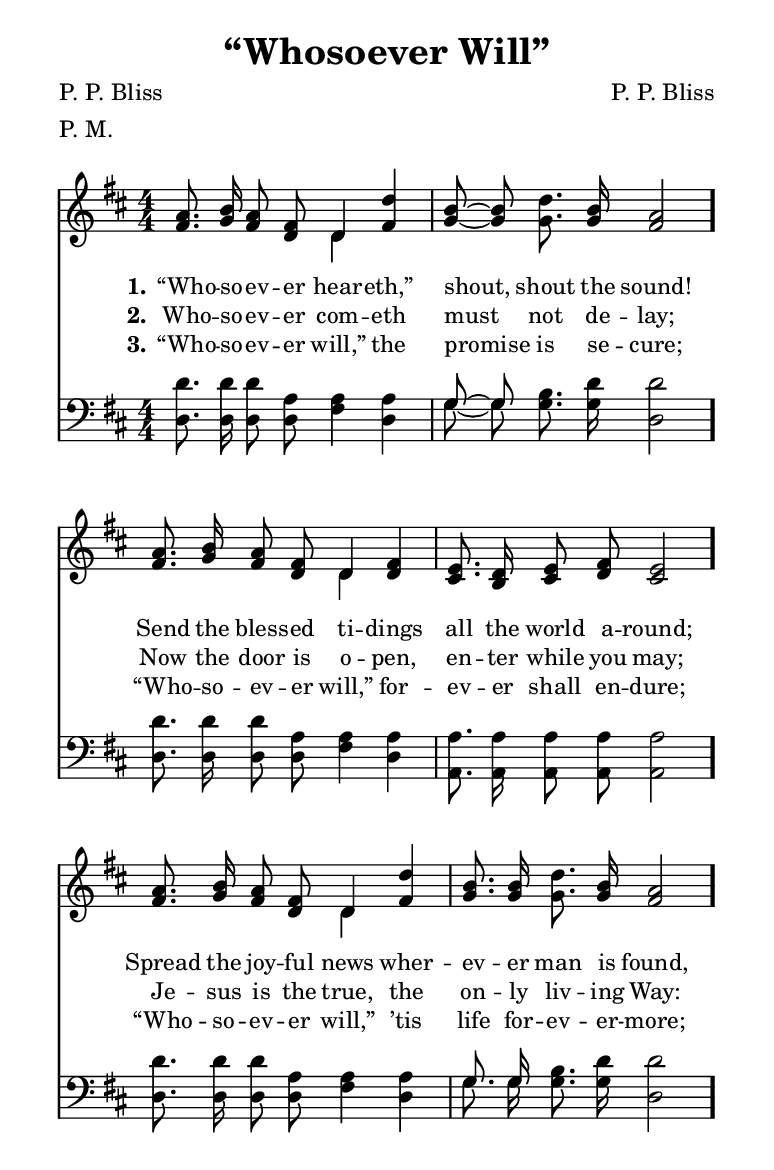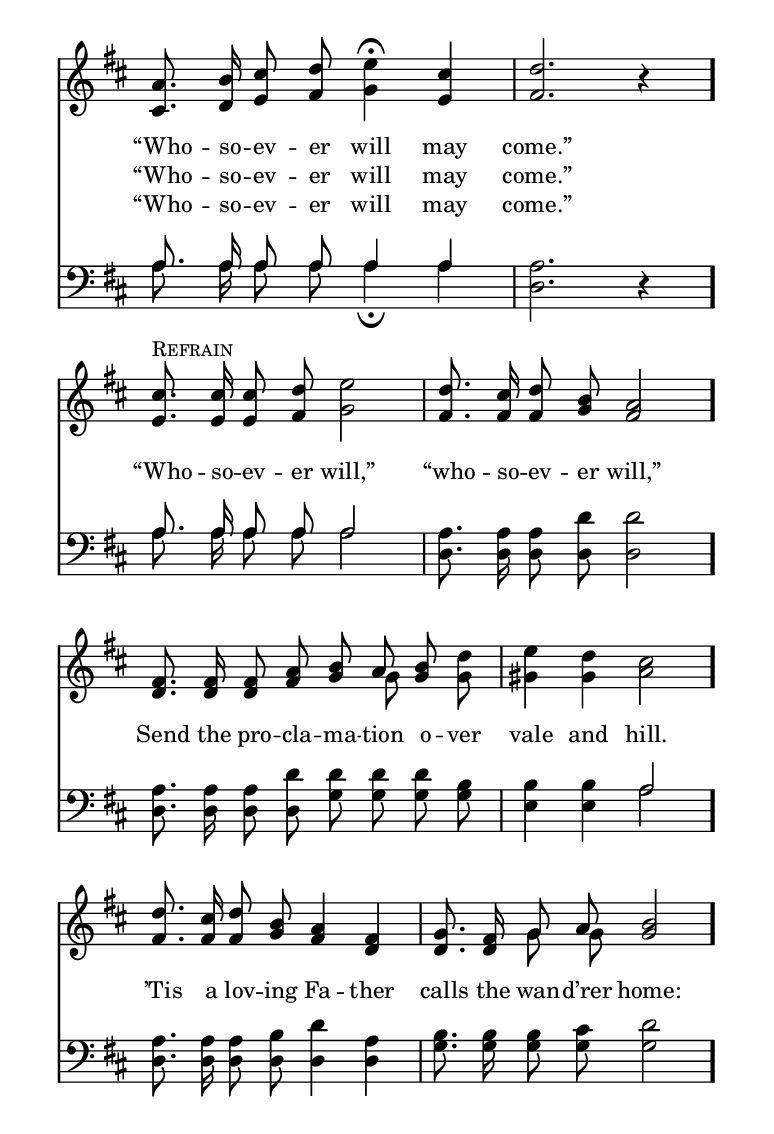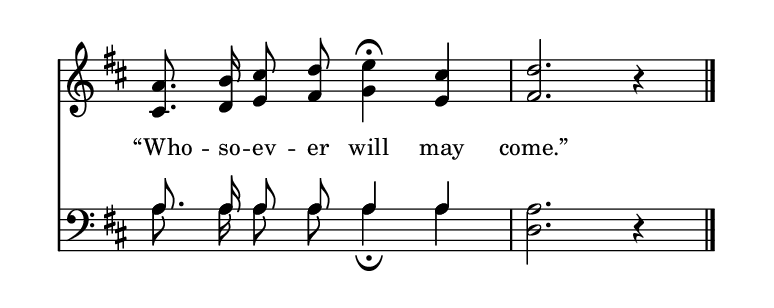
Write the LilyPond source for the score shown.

\include "common/global.ily"
\paper {
  \include "common/paper.ily"
  ragged-last-bottom = ##t
  page-count = #(cond (is-eogsized 2) (#t #f))
  system-count = #(cond (is-eogsized 6) (#t #f))
  systems-per-page = #(cond (is-eogsized 5) (#t #f))
}

\header{
  %gospel
  hymnnumber = "138"
  title = "“Whosoever Will”"
  tunename = ""
  meter = "P. M."
  poet = "P. P. Bliss"
  composer = "P. P. Bliss"
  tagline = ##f
}

% for fermata in MIDI
ta = { \tempo 4=80 }
tb = { \tempo 4=40 }

patternAA = { c8. c16 c8 c8 c4 c4 | c8 ~ c8  c8. c16 c2 }
patternAB = { c8. c16 c8 c8 c4 c4 | c8.  c16 c8  c8  c2 }
patternAC = { c8. c16 c8 c8 c4 c4 | c8.  c16 c8. c16 c2 }

patternBA = { c8. c16 c8 c8 \tb c4 \ta c4 | c2. c4 }

patternCA = { c8. c16 c8 c8 c2 }

patternDA = { c8. c16 c8 c8 c8 c8 c8 c8 | c4 c4 c2 }

global = {
  \include "common/overrides.ily"
  \override Staff.TimeSignature.style = #'numbered
  \time 4/4
  \override Score.MetronomeMark.transparent = ##t % hide all fermata changes too
  \ta
  \key d \major
  \autoBeamOff
}

notesSoprano = {
\global
\relative c'' {

  \changePitch \patternAA { a b a fis d d' | b b d b a }
  \changePitch \patternAB { a b a fis d fis | e d e fis e }
  \changePitch \patternAC { a b a fis d d' | b b d b a }
  \changePitch \patternBA { a b cis d e \fermata cis | d r }

  << s^\markup { \small \caps "Refrain" }
  \changePitch \patternCA { cis cis cis d e | d cis d b a } >>
  \changePitch \patternDA { fis fis fis a b a b d | e d cis }
  \changePitch \patternAB { d cis d b a fis | g fis g a b }
  \changePitch \patternBA { a b cis d e \fermata cis | d r }

  \bar "|."

}
}

notesAlto = {
\global
\relative e' {

  \changePitch \patternAA { fis g fis d d fis | g g g g fis }
  \changePitch \patternAB { fis g fis d d d | cis b cis d cis }
  \changePitch \patternAC { fis g fis d d fis | g g g g fis }
  \changePitch \patternBA { cis d e fis g e | fis r }

  \changePitch \patternCA { e e e fis g | fis fis fis g fis }
  \changePitch \patternDA { d d d fis g g g g | gis gis a }
  \changePitch \patternAB { fis fis fis g fis d | d d g g g }
  \changePitch \patternBA { cis, d e fis g e | fis r }

}
}

notesTenor = {
\global
\relative a {

  \changePitch \patternAA { d d d a a a | g g b d d }
  \changePitch \patternAB { d d d a a a | a a a a a }
  \changePitch \patternAC { d d d a a a | g g b d d }
  \changePitch \patternBA { a a a a a a | a r }

  \changePitch \patternCA { a a a a a | a a a d d }
  \changePitch \patternDA { a a a d d d d b | b b a }
  \changePitch \patternAB { a a a b d a | b b b cis d }
  \changePitch \patternBA { a a a a a a | a r }

}
}

notesBass = {
\global
\relative f {

  \changePitch \patternAA { d d d d fis d | g g g g d }
  \changePitch \patternAB { d d d d fis d | a a a a a }
  \changePitch \patternAC { d d d d fis d | g g g g d }
  \changePitch \patternBA { a' a a a a_\fermata a | d, r }

  \changePitch \patternCA { a' a a a a | d, d d d d }
  \changePitch \patternDA { d d d d g g g g | e e a }
  \changePitch \patternAB { d, d d d d d | g g g g g }
  \changePitch \patternBA { a a a a a_\fermata a | d, r }

}
}

Refrain = \lyricmode {

“Who -- so -- ev -- er will,” “who -- so -- ev -- er will,” \bar "."
Send the pro -- cla -- ma -- tion o -- ver vale and hill. \bar "."
’Tis a lov -- ing Fa -- ther calls the wan -- d’rer home: \bar "."
“Who -- so -- ev -- er will may come.” \bar "."

}

wordsA = \lyricmode {
\set stanza = "1."

“Who -- so -- ev -- er hear -- eth,” shout, shout the sound! \bar "."
Send the bless -- ed ti -- dings all the world a -- round; \bar "."
Spread the joy -- ful news wher -- ev -- er man is found, \bar "."
“Who -- so -- ev -- er will may come.” \bar "."

}

wordsB = \lyricmode {
\set stanza = "2."

Who -- so -- ev -- er com -- eth must not de -- lay;
Now the door is o -- pen, en -- ter while you may;
Je -- sus is the true, the on -- ly liv -- ing Way:
“Who -- so -- ev -- er will may come.”

\Refrain

}

wordsC = \lyricmode {
\set stanza = "3."

“Who -- so -- ev -- er will,” the promise is se -- cure;
“Who -- so -- ev -- er will,” for -- ev -- er shall en -- dure;
“Who -- so -- ev -- er will,” ’tis life for -- ev -- er -- more;
“Who -- so -- ev -- er will may come.”

}

\score {
  \context ChoirStaff <<
    \context Staff = upper <<
      \set Staff.autoBeaming = ##f
      \set ChoirStaff.systemStartDelimiter = #'SystemStartBar
      \set ChoirStaff.printPartCombineTexts = ##f
      \partcombine #'(2 . 9) \notesSoprano \notesAlto
      \context NullVoice = sopranos { \voiceOne << \notesSoprano >> }
      \context NullVoice = altos { \voiceTwo << \notesAlto >> }
      \context Lyrics = one   \lyricsto sopranos \wordsA
      \context Lyrics = two   \lyricsto sopranos \wordsB
      \context Lyrics = three \lyricsto sopranos \wordsC
    >>
    \context Staff = men <<
      \set Staff.autoBeaming = ##f
      \clef bass
      \set ChoirStaff.printPartCombineTexts = ##f
      \partcombine #'(2 . 9) \notesTenor \notesBass
      \context NullVoice = tenors { \voiceOne << \notesTenor >> }
      \context NullVoice = basses { \voiceTwo << \notesBass >> }
    >>
  >>
  \layout {
    \include "common/layout.ily"
  }
  \midi{
    \include "common/midi.ily"
  }
}

\version "2.19.49"  % necessary for upgrading to future LilyPond versions.

% vi:set et ts=2 sw=2 ai nocindent syntax=lilypond:
